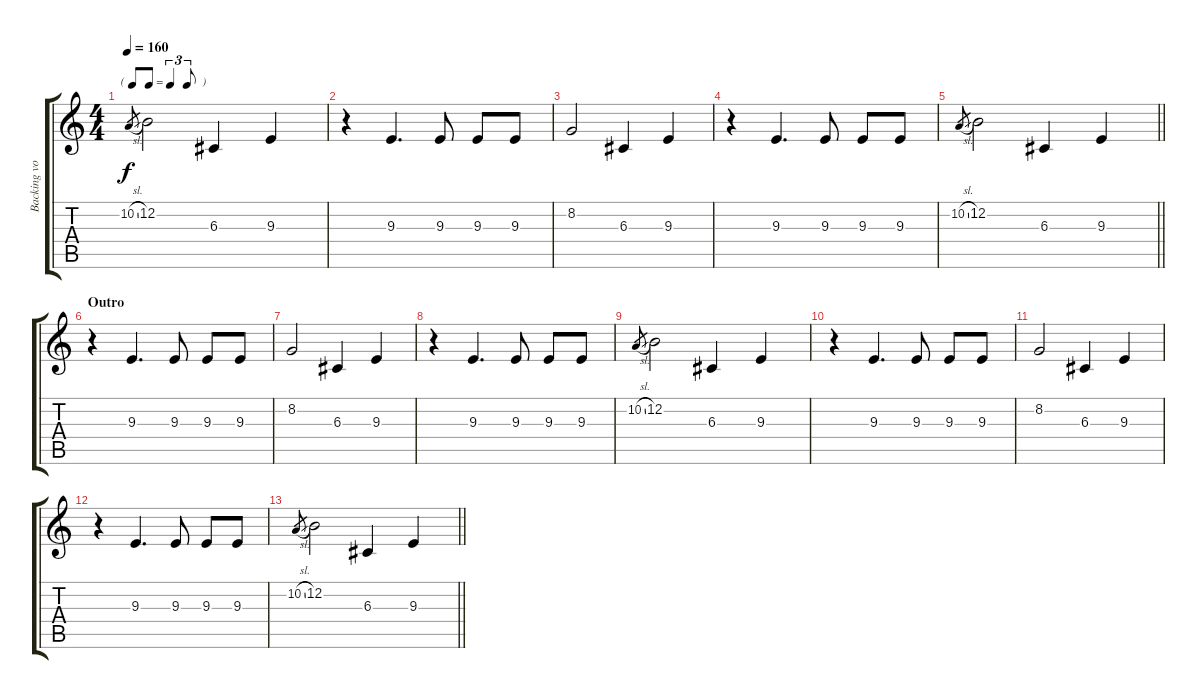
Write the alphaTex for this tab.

\track ("Backing vocal" "Backing vo") {instrument frenchhorn}
\staff {score tabs}
\tuning (E4 B3 G3 D3 A2 E2) {hide}
\ts (4 4)
\tf triplet8th
\tempo 160
\clef g2
\ks c
10.2{sl}.8{gr dy f} 12.2.2 6.3.4 9.3.4 |
r.4 9.3.4{d} 9.3.8 9.3.8 9.3.8 |
8.2.2 6.3.4 9.3.4 |
r.4 9.3.4{d} 9.3.8 9.3.8 9.3.8 |
\barLineRight lightlight
10.2{sl}.8{gr} 12.2.2 6.3.4 9.3.4 |
\section ("" "Outro")
r.4 9.3.4{d} 9.3.8 9.3.8 9.3.8 |
8.2.2 6.3.4 9.3.4 |
r.4 9.3.4{d} 9.3.8 9.3.8 9.3.8 |
10.2{sl}.8{gr} 12.2.2 6.3.4 9.3.4 |
r.4 9.3.4{d} 9.3.8 9.3.8 9.3.8 |
8.2.2 6.3.4 9.3.4 |
r.4 9.3.4{d} 9.3.8 9.3.8 9.3.8 |
\barLineRight lightlight
10.2{sl}.8{gr} 12.2.2 6.3.4 9.3.4
